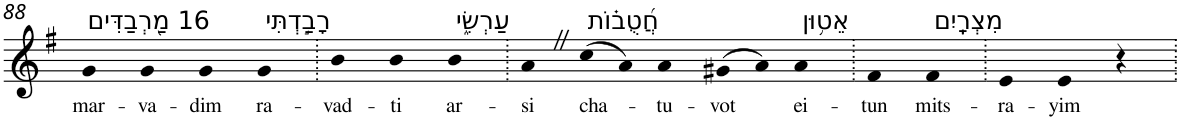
**kern	**text
*part1	*part1
*staff1	*staff1
*I"Piano	*
*I'Pno	*
!!LO:PB:g=z
*clefG2	*
*k[f#]	*
*G:	*
=88	=88
!LO:TX:a:t=16 מַ֭רְבַדִּים	!
!	!LO:LY:b
4g	mar-
!	!LO:LY:b
4g	-va-
!	!LO:LY:b
4g	-dim
!LO:TX:a:t=רָבַ֣דְתִּי	!
!	!LO:LY:b
4g	ra-
=89.	=89.
!	!LO:LY:b
4b	-vad-
!	!LO:LY:b
4b	-ti
!LO:TX:a:t=עַרְשִׂ֑י	!
!	!LO:LY:b
4b	ar-
=90.	=90.
!	!LO:LY:b
4aZ	-si
!LO:TX:a:t=חֲ֝טֻב֗וֹת	!
!	!LO:LY:b
(>8cc	cha-
8a)	.
!	!LO:LY:b
4a	-tu-
!	!LO:LY:b
(>8g#X	-vot
8a)	.
!LO:TX:a:t=אֵט֥וּן	!
!	!LO:LY:b
4a	ei-
=91.	=91.
!	!LO:LY:b
4f#	-tun
!LO:TX:a:t=מִצְרָֽיִם	!
!	!LO:LY:b
4f#	mits-
=92.	=92.
!	!LO:LY:b
4e	-ra-
!	!LO:LY:b
4e	-yim
4r	.
=.	=.
*-	*-
